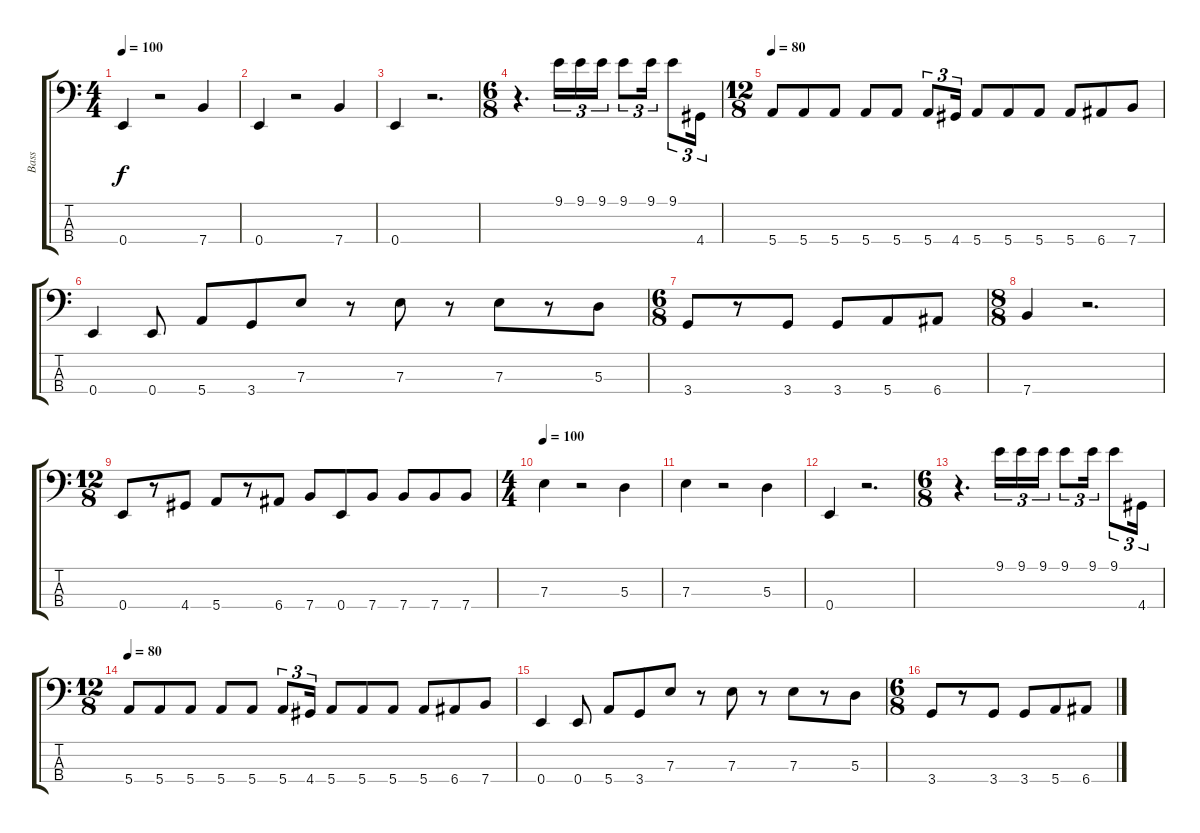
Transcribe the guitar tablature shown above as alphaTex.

\track ("Bass" "Bass") {instrument electricbasspick}
\staff {score tabs}
\tuning (G2 D2 A1 E1) {hide}
\ts (4 4)
\tempo 100
\clef f4
\ks c
0.4.4{dy f} r.2 7.4.4 |
0.4.4 r.2 7.4.4 |
0.4.4 r.2{d} |
\ts (6 8)
r.4{d} 9.1.16{tu (3 2)} 9.1.16{tu (3 2)} 9.1.16{tu (3 2)} 9.1.8{tu (3 2)} 9.1.16{tu (3 2)} 9.1.8{tu (3 2)} 4.4.16{tu (3 2)} |
\ts (12 8)
\tempo 80
5.4.8 5.4.8 5.4.8 5.4.8 5.4.8 5.4.8{tu (3 2)} 4.4.16{tu (3 2)} 5.4.8 5.4.8 5.4.8 5.4.8 6.4.8 7.4.8 |
0.4.4 0.4.8 5.4.8 3.4.8 7.3.8 r.8 7.3.8 r.8 7.3.8 r.8 5.3.8 |
\ts (6 8)
3.4.8 r.8 3.4.8 3.4.8 5.4.8 6.4.8 |
\ts (8 8)
7.4.4 r.2{d} |
\ts (12 8)
0.4.8 r.8 4.4.8 5.4.8 r.8 6.4.8 7.4.8 0.4.8 7.4.8 7.4.8 7.4.8 7.4.8 |
\ts (4 4)
\tempo 100
7.3.4 r.2 5.3.4 |
7.3.4 r.2 5.3.4 |
0.4.4 r.2{d} |
\ts (6 8)
r.4{d} 9.1.16{tu (3 2)} 9.1.16{tu (3 2)} 9.1.16{tu (3 2)} 9.1.8{tu (3 2)} 9.1.16{tu (3 2)} 9.1.8{tu (3 2)} 4.4.16{tu (3 2)} |
\ts (12 8)
\tempo 80
5.4.8 5.4.8 5.4.8 5.4.8 5.4.8 5.4.8{tu (3 2)} 4.4.16{tu (3 2)} 5.4.8 5.4.8 5.4.8 5.4.8 6.4.8 7.4.8 |
0.4.4 0.4.8 5.4.8 3.4.8 7.3.8 r.8 7.3.8 r.8 7.3.8 r.8 5.3.8 |
\ts (6 8)
3.4.8 r.8 3.4.8 3.4.8 5.4.8 6.4.8
